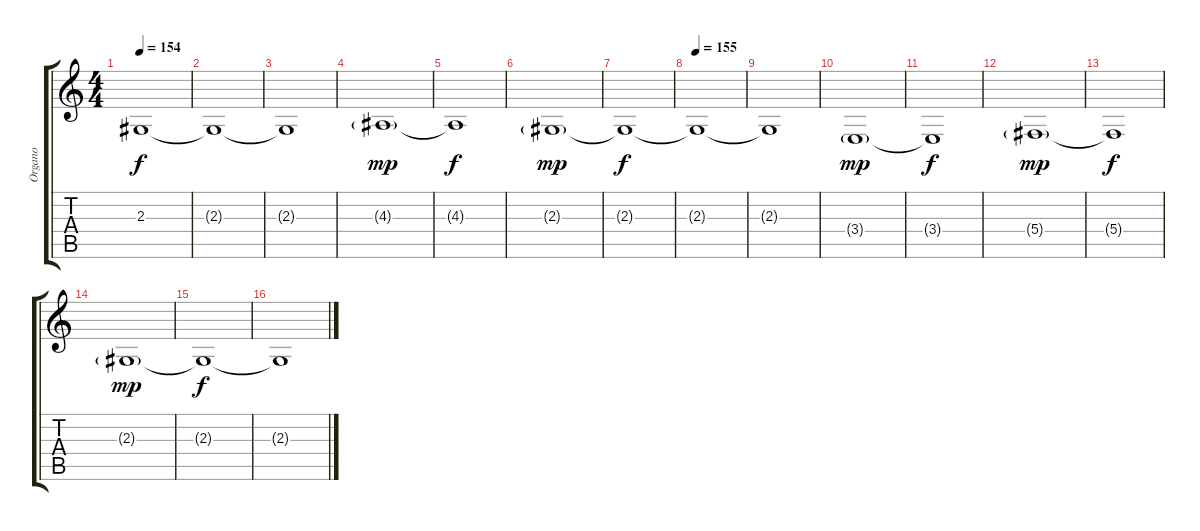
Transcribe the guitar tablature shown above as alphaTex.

\track ("Organo" "Organo") {instrument percussiveorgan}
\staff {score tabs}
\tuning (Eb4 Bb3 Gb3 Db3 Ab2 Eb2) {hide}
\ts (4 4)
\tempo 154
\clef g2
\ks c
2.3{t}.1{dy f} |
2.3{t}.1 |
2.3{t}.1 |
4.3{g}.1{dy mp} |
4.3{t}.1{dy f} |
2.3{g}.1{dy mp} |
2.3{t}.1{dy f} |
\tempo 155
2.3{t}.1 |
2.3{t}.1 |
3.4{g}.1{dy mp} |
3.4{t}.1{dy f} |
5.4{g}.1{dy mp} |
5.4{t}.1{dy f} |
2.3{g}.1{dy mp} |
2.3{t}.1{dy f} |
2.3{t}.1
